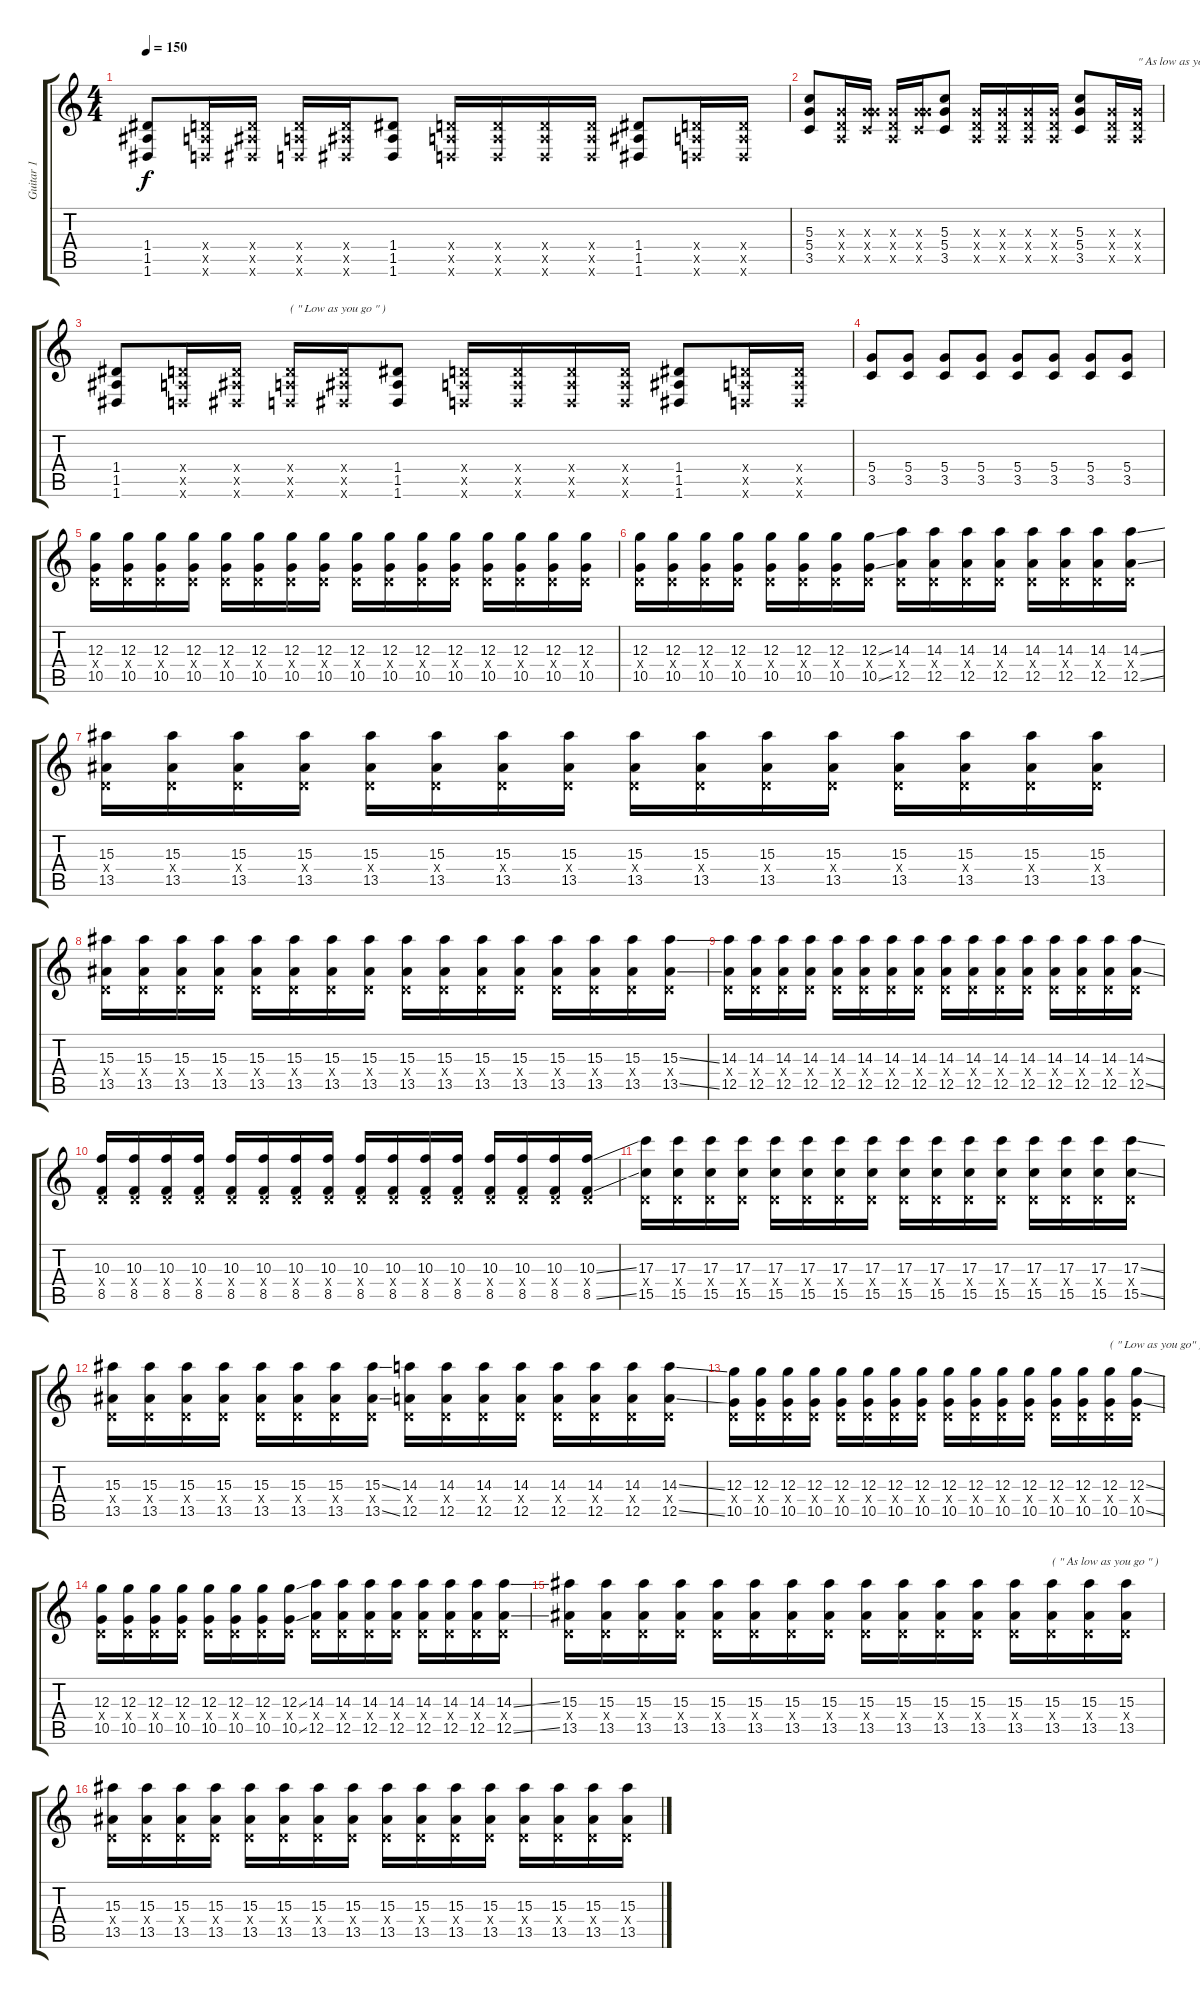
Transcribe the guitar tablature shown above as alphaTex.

\track ("Guitar 1" "Guitar 1") {instrument overdrivenguitar}
\staff {score tabs}
\tuning (E4 B3 G3 D3 A2 D2) {hide}
\ts (4 4)
\tempo 150
\clef g2
\ks c
(1.4 1.5 1.6).8{dy f} (0.4{x} 0.5{x} 0.6{x}).16 (0.4{x} 1.5{x} 1.6{x}).16 (0.4{x} 0.5{x} 0.6{x}).16 (0.4{x} 1.5{x} 1.6{x}).16 (1.4 1.5 1.6).8 (0.4{x} 0.5{x} 0.6{x}).16 (0.4{x} 0.5{x} 0.6{x}).16 (0.4{x} 0.5{x} 0.6{x}).16 (0.4{x} 0.5{x} 0.6{x}).16 (1.4 1.5 1.6).8 (0.4{x} 0.5{x} 0.6{x}).16 (0.4{x} 0.5{x} 0.6{x}).16 |
(5.3 5.4 3.5).8 (0.3{x} 0.4{x} 0.5{x}).16 (0.3{x} 5.4{x} 3.5{x}).16 (0.3{x} 0.4{x} 0.5{x}).16 (0.3{x} 5.4{x} 3.5{x}).16 (5.3 5.4 3.5).8 (0.3{x} 0.4{x} 0.5{x}).16 (0.3{x} 0.4{x} 0.5{x}).16 (0.3{x} 0.4{x} 0.5{x}).16 (0.3{x} 0.4{x} 0.5{x}).16 (5.3 5.4 3.5).8 (0.3{x} 0.4{x} 0.5{x}).16 (0.3{x} 0.4{x} 0.5{x}).16{txt "\" As low as you go \""} |
(1.4 1.5 1.6).8 (0.4{x} 0.5{x} 0.6{x}).16 (0.4{x} 1.5{x} 1.6{x}).16 (0.4{x} 0.5{x} 0.6{x}).16{txt "( \" Low as you go \" )"} (0.4{x} 1.5{x} 1.6{x}).16 (1.4 1.5 1.6).8 (0.4{x} 0.5{x} 0.6{x}).16 (0.4{x} 0.5{x} 0.6{x}).16 (0.4{x} 0.5{x} 0.6{x}).16 (0.4{x} 0.5{x} 0.6{x}).16 (1.4 1.5 1.6).8 (0.4{x} 0.5{x} 0.6{x}).16 (0.4{x} 0.5{x} 0.6{x}).16 |
(5.4 3.5).8 (5.4 3.5).8 (5.4 3.5).8 (5.4 3.5).8 (5.4 3.5).8 (5.4 3.5).8 (5.4 3.5).8 (5.4 3.5).8 |
(12.3 0.4{x} 10.5).16 (12.3 0.4{x} 10.5).16 (12.3 0.4{x} 10.5).16 (12.3 0.4{x} 10.5).16 (12.3 0.4{x} 10.5).16 (12.3 0.4{x} 10.5).16 (12.3 0.4{x} 10.5).16 (12.3 0.4{x} 10.5).16 (12.3 0.4{x} 10.5).16 (12.3 0.4{x} 10.5).16 (12.3 0.4{x} 10.5).16 (12.3 0.4{x} 10.5).16 (12.3 0.4{x} 10.5).16 (12.3 0.4{x} 10.5).16 (12.3 0.4{x} 10.5).16 (12.3 0.4{x} 10.5).16 |
(12.3 0.4{x} 10.5).16 (12.3 0.4{x} 10.5).16 (12.3 0.4{x} 10.5).16 (12.3 0.4{x} 10.5).16 (12.3 0.4{x} 10.5).16 (12.3 0.4{x} 10.5).16 (12.3 0.4{x} 10.5).16 (12.3{ss} 0.4{x} 10.5{ss}).16 (14.3 0.4{x} 12.5).16 (14.3 0.4{x} 12.5).16 (14.3 0.4{x} 12.5).16 (14.3 0.4{x} 12.5).16 (14.3 0.4{x} 12.5).16 (14.3 0.4{x} 12.5).16 (14.3 0.4{x} 12.5).16 (14.3{ss} 0.4{x} 12.5{ss}).16 |
(15.3 0.4{x} 13.5).16 (15.3 0.4{x} 13.5).16 (15.3 0.4{x} 13.5).16 (15.3 0.4{x} 13.5).16 (15.3 0.4{x} 13.5).16 (15.3 0.4{x} 13.5).16 (15.3 0.4{x} 13.5).16 (15.3 0.4{x} 13.5).16 (15.3 0.4{x} 13.5).16 (15.3 0.4{x} 13.5).16 (15.3 0.4{x} 13.5).16 (15.3 0.4{x} 13.5).16 (15.3 0.4{x} 13.5).16 (15.3 0.4{x} 13.5).16 (15.3 0.4{x} 13.5).16 (15.3 0.4{x} 13.5).16 |
(15.3 0.4{x} 13.5).16 (15.3 0.4{x} 13.5).16 (15.3 0.4{x} 13.5).16 (15.3 0.4{x} 13.5).16 (15.3 0.4{x} 13.5).16 (15.3 0.4{x} 13.5).16 (15.3 0.4{x} 13.5).16 (15.3 0.4{x} 13.5).16 (15.3 0.4{x} 13.5).16 (15.3 0.4{x} 13.5).16 (15.3 0.4{x} 13.5).16 (15.3 0.4{x} 13.5).16 (15.3 0.4{x} 13.5).16 (15.3 0.4{x} 13.5).16 (15.3 0.4{x} 13.5).16 (15.3{ss} 0.4{x} 13.5{ss}).16 |
(14.3 0.4{x} 12.5).16 (14.3 0.4{x} 12.5).16 (14.3 0.4{x} 12.5).16 (14.3 0.4{x} 12.5).16 (14.3 0.4{x} 12.5).16 (14.3 0.4{x} 12.5).16 (14.3 0.4{x} 12.5).16 (14.3 0.4{x} 12.5).16 (14.3 0.4{x} 12.5).16 (14.3 0.4{x} 12.5).16 (14.3 0.4{x} 12.5).16 (14.3 0.4{x} 12.5).16 (14.3 0.4{x} 12.5).16 (14.3 0.4{x} 12.5).16 (14.3 0.4{x} 12.5).16 (14.3{ss} 0.4{x} 12.5{ss}).16 |
(10.3 0.4{x} 8.5).16 (10.3 0.4{x} 8.5).16 (10.3 0.4{x} 8.5).16 (10.3 0.4{x} 8.5).16 (10.3 0.4{x} 8.5).16 (10.3 0.4{x} 8.5).16 (10.3 0.4{x} 8.5).16 (10.3 0.4{x} 8.5).16 (10.3 0.4{x} 8.5).16 (10.3 0.4{x} 8.5).16 (10.3 0.4{x} 8.5).16 (10.3 0.4{x} 8.5).16 (10.3 0.4{x} 8.5).16 (10.3 0.4{x} 8.5).16 (10.3 0.4{x} 8.5).16 (10.3{ss} 0.4{x} 8.5{ss}).16 |
(17.3 0.4{x} 15.5).16 (17.3 0.4{x} 15.5).16 (17.3 0.4{x} 15.5).16 (17.3 0.4{x} 15.5).16 (17.3 0.4{x} 15.5).16 (17.3 0.4{x} 15.5).16 (17.3 0.4{x} 15.5).16 (17.3 0.4{x} 15.5).16 (17.3 0.4{x} 15.5).16 (17.3 0.4{x} 15.5).16 (17.3 0.4{x} 15.5).16 (17.3 0.4{x} 15.5).16 (17.3 0.4{x} 15.5).16 (17.3 0.4{x} 15.5).16 (17.3 0.4{x} 15.5).16 (17.3{ss} 0.4{x} 15.5{ss}).16 |
(15.3 0.4{x} 13.5).16 (15.3 0.4{x} 13.5).16 (15.3 0.4{x} 13.5).16 (15.3 0.4{x} 13.5).16 (15.3 0.4{x} 13.5).16 (15.3 0.4{x} 13.5).16 (15.3 0.4{x} 13.5).16 (15.3{ss} 0.4{x} 13.5{ss}).16 (14.3 0.4{x} 12.5).16 (14.3 0.4{x} 12.5).16 (14.3 0.4{x} 12.5).16 (14.3 0.4{x} 12.5).16 (14.3 0.4{x} 12.5).16 (14.3 0.4{x} 12.5).16 (14.3 0.4{x} 12.5).16 (14.3{ss} 0.4{x} 12.5{ss}).16 |
(12.3 0.4{x} 10.5).16 (12.3 0.4{x} 10.5).16 (12.3 0.4{x} 10.5).16 (12.3 0.4{x} 10.5).16 (12.3 0.4{x} 10.5).16 (12.3 0.4{x} 10.5).16 (12.3 0.4{x} 10.5).16 (12.3 0.4{x} 10.5).16 (12.3 0.4{x} 10.5).16 (12.3 0.4{x} 10.5).16 (12.3 0.4{x} 10.5).16 (12.3 0.4{x} 10.5).16 (12.3 0.4{x} 10.5).16 (12.3 0.4{x} 10.5).16 (12.3 0.4{x} 10.5).16{txt "( \" Low as you go\" )"} (12.3{ss} 0.4{x} 10.5{ss}).16 |
(12.3 0.4{x} 10.5).16 (12.3 0.4{x} 10.5).16 (12.3 0.4{x} 10.5).16 (12.3 0.4{x} 10.5).16 (12.3 0.4{x} 10.5).16 (12.3 0.4{x} 10.5).16 (12.3 0.4{x} 10.5).16 (12.3{ss} 0.4{x} 10.5{ss}).16 (14.3 0.4{x} 12.5).16 (14.3 0.4{x} 12.5).16 (14.3 0.4{x} 12.5).16 (14.3 0.4{x} 12.5).16 (14.3 0.4{x} 12.5).16 (14.3 0.4{x} 12.5).16 (14.3 0.4{x} 12.5).16 (14.3{ss} 0.4{x} 12.5{ss}).16 |
(15.3 0.4{x} 13.5).16 (15.3 0.4{x} 13.5).16 (15.3 0.4{x} 13.5).16 (15.3 0.4{x} 13.5).16 (15.3 0.4{x} 13.5).16 (15.3 0.4{x} 13.5).16 (15.3 0.4{x} 13.5).16 (15.3 0.4{x} 13.5).16 (15.3 0.4{x} 13.5).16 (15.3 0.4{x} 13.5).16 (15.3 0.4{x} 13.5).16 (15.3 0.4{x} 13.5).16 (15.3 0.4{x} 13.5).16 (15.3 0.4{x} 13.5).16{txt "( \" As low as you go \" )"} (15.3 0.4{x} 13.5).16 (15.3 0.4{x} 13.5).16 |
(15.3 0.4{x} 13.5).16 (15.3 0.4{x} 13.5).16 (15.3 0.4{x} 13.5).16 (15.3 0.4{x} 13.5).16 (15.3 0.4{x} 13.5).16 (15.3 0.4{x} 13.5).16 (15.3 0.4{x} 13.5).16 (15.3 0.4{x} 13.5).16 (15.3 0.4{x} 13.5).16 (15.3 0.4{x} 13.5).16 (15.3 0.4{x} 13.5).16 (15.3 0.4{x} 13.5).16 (15.3 0.4{x} 13.5).16 (15.3 0.4{x} 13.5).16 (15.3 0.4{x} 13.5).16 (15.3{ss} 0.4{x} 13.5{ss}).16
